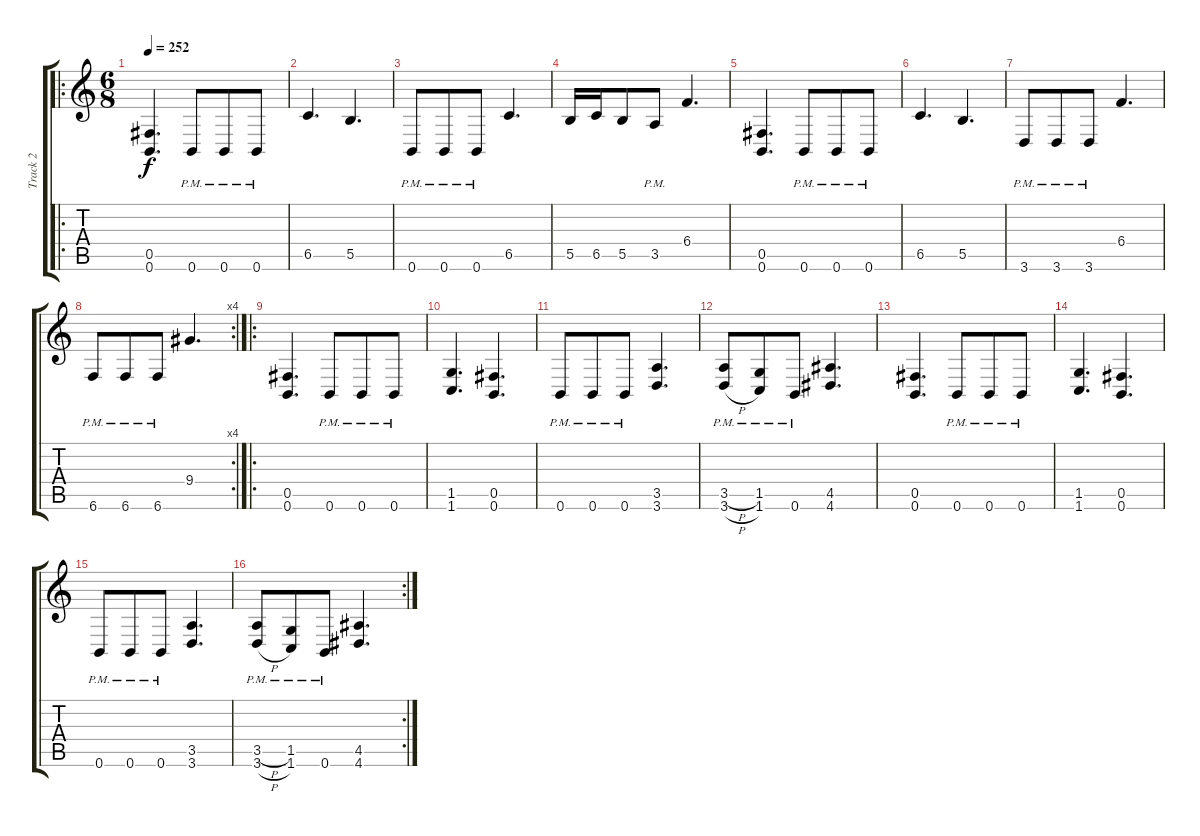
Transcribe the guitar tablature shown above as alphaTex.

\track ("Track 2" "Track 2") {instrument distortionguitar}
\staff {score tabs}
\tuning (Db4 Ab3 E3 B2 Gb2 B1) {hide}
\ro
\ts (6 8)
\tempo 252
\clef g2
\ks c
(0.5 0.6).4{d dy f} 0.6{pm}.8 0.6{pm}.8 0.6{pm}.8 |
6.5.4{d} 5.5.4{d} |
0.6{pm}.8 0.6{pm}.8 0.6{pm}.8 6.5.4{d} |
5.5.16 6.5.16 5.5.8 3.5{pm}.8 6.4.4{d} |
(0.5 0.6).4{d} 0.6{pm}.8 0.6{pm}.8 0.6{pm}.8 |
6.5.4{d} 5.5.4{d} |
3.6{pm}.8 3.6{pm}.8 3.6{pm}.8 6.4.4{d} |
\rc 4
6.6{pm}.8 6.6{pm}.8 6.6{pm}.8 9.4.4{d} |
\ro
(0.5 0.6).4{d} 0.6{pm}.8 0.6{pm}.8 0.6{pm}.8 |
(1.5 1.6).4{d} (0.5 0.6).4{d} |
0.6{pm}.8 0.6{pm}.8 0.6{pm}.8 (3.5 3.6).4{d} |
(3.5{h pm} 3.6{h pm}).8 (1.5{pm} 1.6{pm}).8 0.6{pm}.8 (4.5 4.6).4{d} |
(0.5 0.6).4{d} 0.6{pm}.8 0.6{pm}.8 0.6{pm}.8 |
(1.5 1.6).4{d} (0.5 0.6).4{d} |
0.6{pm}.8 0.6{pm}.8 0.6{pm}.8 (3.5 3.6).4{d} |
\rc 2
(3.5{h pm} 3.6{h pm}).8 (1.5{pm} 1.6{pm}).8 0.6{pm}.8 (4.5 4.6).4{d}
